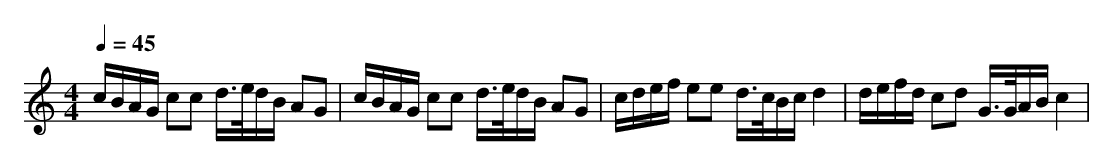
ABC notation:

X:1
T:
M: 4/4
L: 1/8
Q:1/4=45
K:C % 0 sharps
c/2B/2A/2G/2 cc d/2>e/2d/2B/2 AG|c/2B/2A/2G/2 cc d/2>e/2d/2B/2 AG|c/2d/2e/2f/2 ee d/2>c/2B/2c/2 d2|d/2e/2f/2d/2 cd G/2>G/2A/2B/2 c2|
